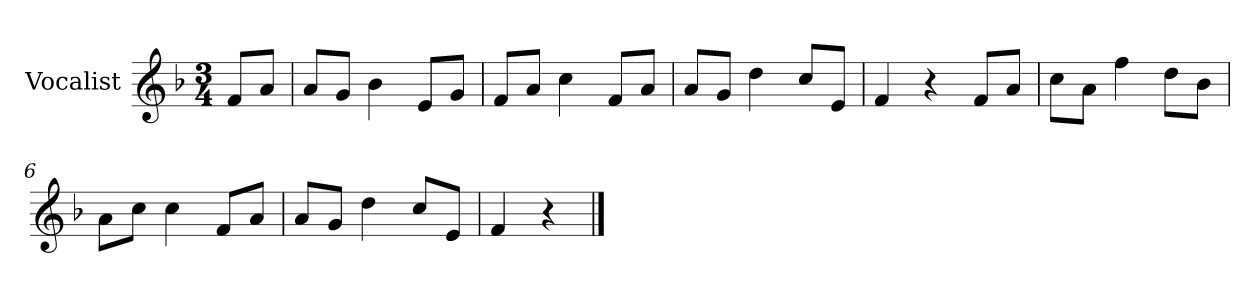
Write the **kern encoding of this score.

**kern
*part1
*staff1
*I"Vocalist
*k[b-]
*F:
*M3/4
=
8fL
8aJ
=1
8aL
8gJ
4b-
8eL
8gJ
=2
8fL
8aJ
4cc
8fL
8aJ
=3
8aL
8gJ
4dd
8ccL
8eJ
=4
4f
4r
8fL
8aJ
=5
8ccL
8aJ
4ff
8ddL
8b-J
=6
8aL
8ccJ
4cc
8fL
8aJ
=7
8aL
8gJ
4dd
8ccL
8eJ
=8
4f
4r
==
*-
